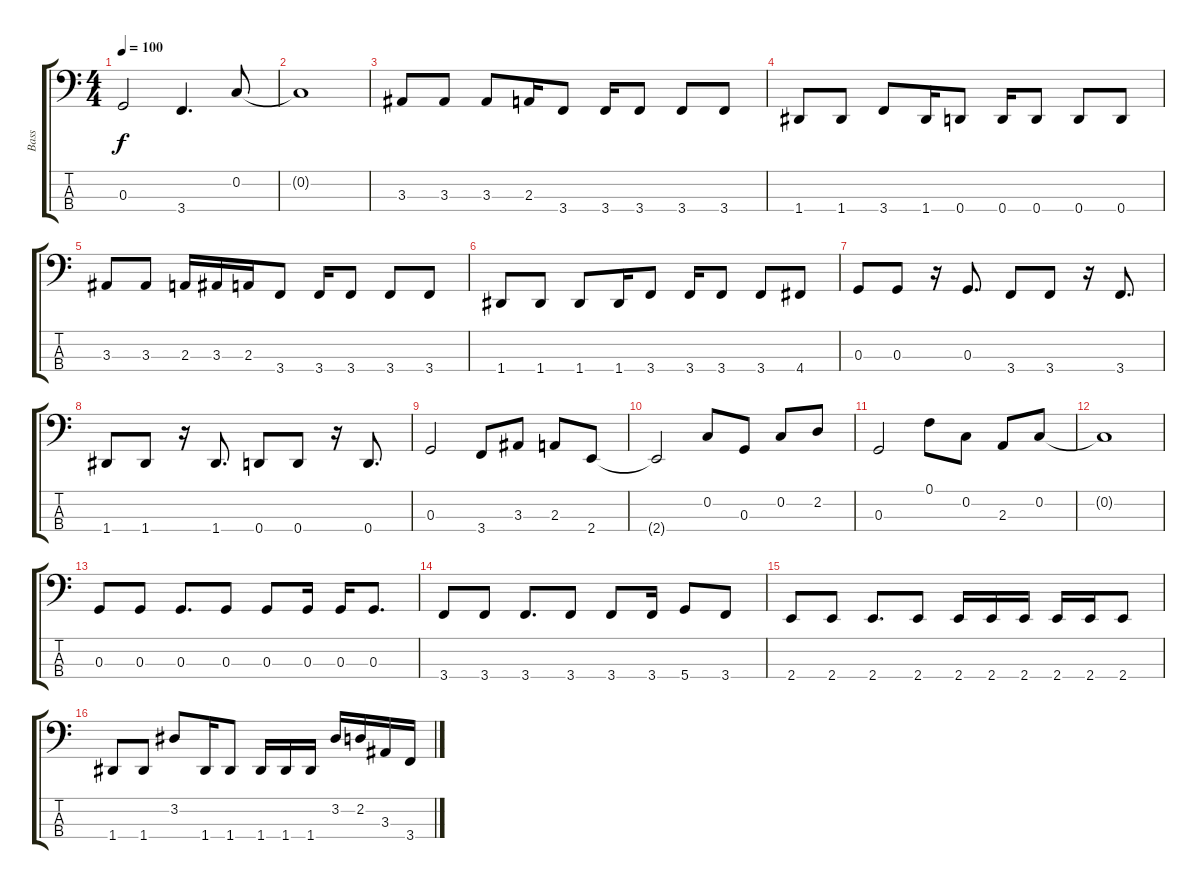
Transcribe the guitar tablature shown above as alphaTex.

\track ("Bass" "Bass") {instrument electricbassfinger}
\staff {score tabs}
\tuning (F2 C2 G1 D1) {hide}
\ts (4 4)
\tempo 100
\clef f4
\ks c
0.3.2{dy f} 3.4.4{d} 0.2.8 |
0.2{t}.1 |
3.3.8 3.3.8 3.3.8 2.3.16 3.4.8 3.4.16 3.4.8 3.4.8 3.4.8 |
1.4.8 1.4.8 3.4.8 1.4.16 0.4.8 0.4.16 0.4.8 0.4.8 0.4.8 |
3.3.8 3.3.8 2.3.16 3.3.16 2.3.16 3.4.8 3.4.16 3.4.8 3.4.8 3.4.8 |
1.4.8 1.4.8 1.4.8 1.4.16 3.4.8 3.4.16 3.4.8 3.4.8 4.4.8 |
0.3.8 0.3.8 r.16 0.3.8{d} 3.4.8 3.4.8 r.16 3.4.8{d} |
1.4.8 1.4.8 r.16 1.4.8{d} 0.4.8 0.4.8 r.16 0.4.8{d} |
0.3.2 3.4.8 3.3.8 2.3.8 2.4.8 |
2.4{t}.2 0.2.8 0.3.8 0.2.8 2.2.8 |
0.3.2 0.1.8 0.2.8 2.3.8 0.2.8 |
0.2{t}.1 |
0.3.8 0.3.8 0.3.8{d} 0.3.8 0.3.8 0.3.16 0.3.16 0.3.8{d} |
3.4.8 3.4.8 3.4.8{d} 3.4.8 3.4.8 3.4.16 5.4.8 3.4.8 |
2.4.8 2.4.8 2.4.8{d} 2.4.8 2.4.16 2.4.16 2.4.16 2.4.16 2.4.16 2.4.8 |
1.4.8 1.4.8 3.2.8 1.4.16 1.4.8 1.4.16 1.4.16 1.4.16 3.2.16 2.2.16 3.3.16 3.4.16
